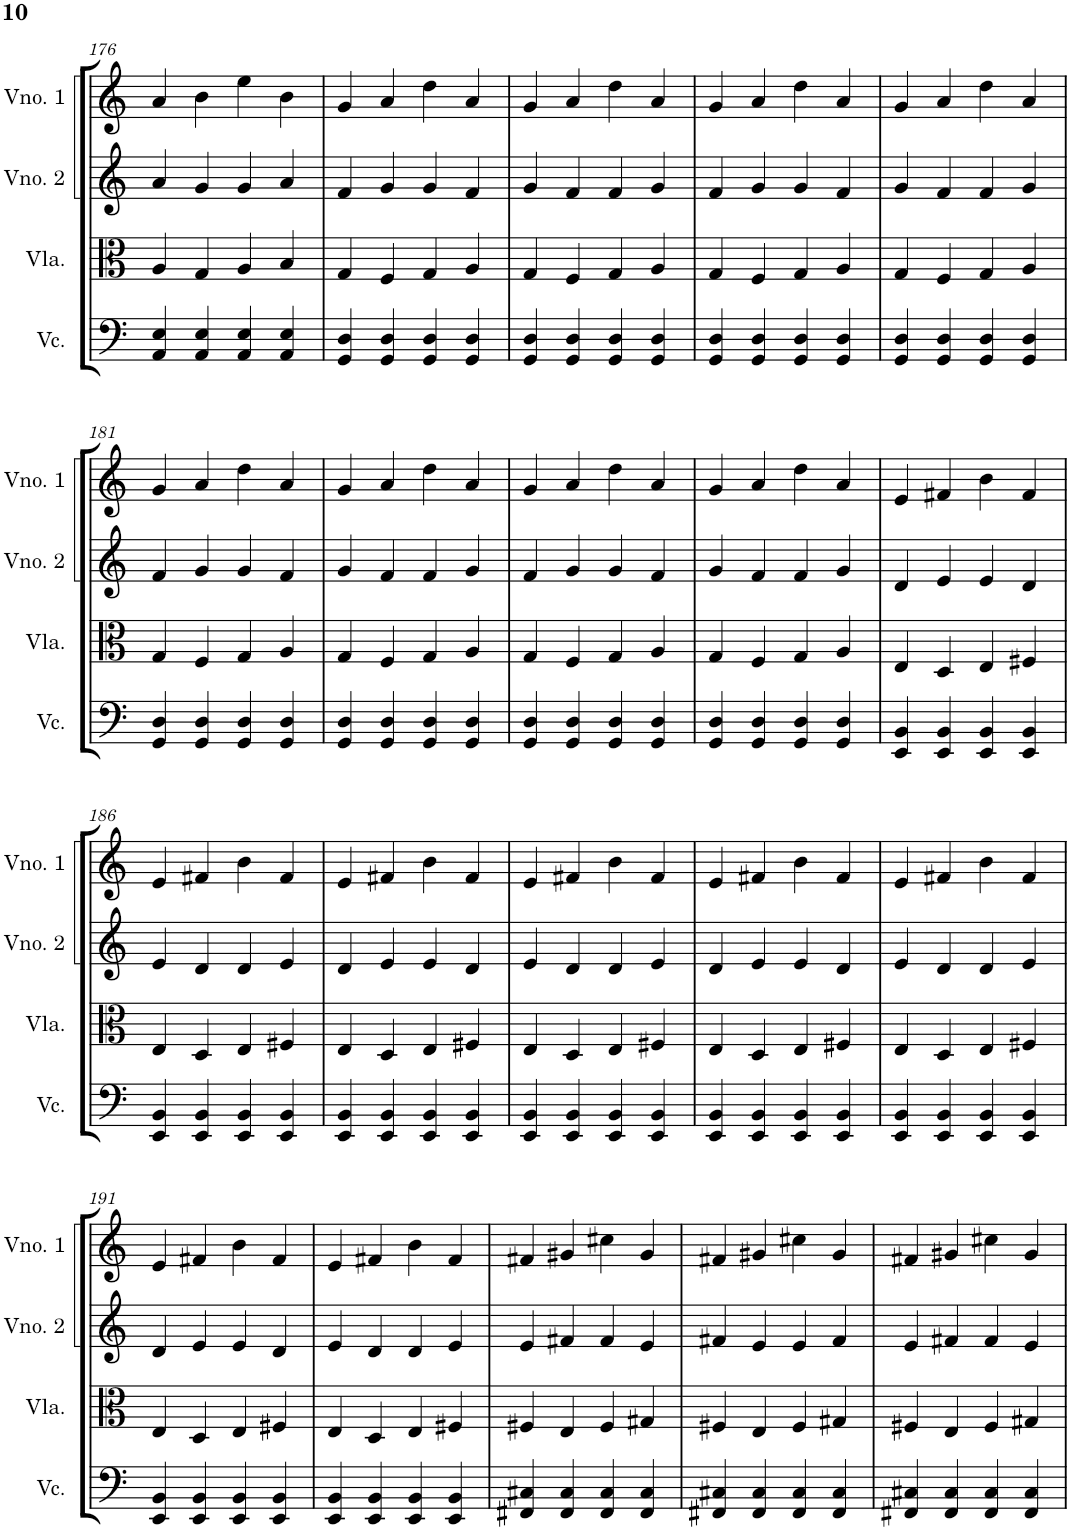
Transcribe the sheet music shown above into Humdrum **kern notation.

**kern	**kern	**kern	**kern
*part4	*part3	*part2	*part1
*staff4	*staff3	*staff2	*staff1
*I"Violoncelo	*I"Viola	*I"Violino 2	*I"Violino 1
*I'Vc.	*I'Vla.	*I'Vno. 2	*I'Vno. 1
!!LO:PB:g=z
*clefF4	*clefC3	*clefG2	*clefG2
*k[]	*k[]	*k[]	*k[]
*M4/4	*M4/4	*M4/4	*M4/4
=176	=176	=176	=176
4AA/ 4E/	4A/	4a/	4a/
4AA/ 4E/	4G/	4g/	4b\
4AA/ 4E/	4A/	4g/	4ee\
4AA/ 4E/	4B/	4a/	4b\
=177	=177	=177	=177
4GG/ 4D/	4G/	4f/	4g/
4GG/ 4D/	4F/	4g/	4a/
4GG/ 4D/	4G/	4g/	4dd\
4GG/ 4D/	4A/	4f/	4a/
=178	=178	=178	=178
4GG/ 4D/	4G/	4g/	4g/
4GG/ 4D/	4F/	4f/	4a/
4GG/ 4D/	4G/	4f/	4dd\
4GG/ 4D/	4A/	4g/	4a/
=179	=179	=179	=179
4GG/ 4D/	4G/	4f/	4g/
4GG/ 4D/	4F/	4g/	4a/
4GG/ 4D/	4G/	4g/	4dd\
4GG/ 4D/	4A/	4f/	4a/
=180	=180	=180	=180
4GG/ 4D/	4G/	4g/	4g/
4GG/ 4D/	4F/	4f/	4a/
4GG/ 4D/	4G/	4f/	4dd\
4GG/ 4D/	4A/	4g/	4a/
!!LO:LB:g=z
=181	=181	=181	=181
4GG/ 4D/	4G/	4f/	4g/
4GG/ 4D/	4F/	4g/	4a/
4GG/ 4D/	4G/	4g/	4dd\
4GG/ 4D/	4A/	4f/	4a/
=182	=182	=182	=182
4GG/ 4D/	4G/	4g/	4g/
4GG/ 4D/	4F/	4f/	4a/
4GG/ 4D/	4G/	4f/	4dd\
4GG/ 4D/	4A/	4g/	4a/
=183	=183	=183	=183
4GG/ 4D/	4G/	4f/	4g/
4GG/ 4D/	4F/	4g/	4a/
4GG/ 4D/	4G/	4g/	4dd\
4GG/ 4D/	4A/	4f/	4a/
=184	=184	=184	=184
4GG/ 4D/	4G/	4g/	4g/
4GG/ 4D/	4F/	4f/	4a/
4GG/ 4D/	4G/	4f/	4dd\
4GG/ 4D/	4A/	4g/	4a/
=185	=185	=185	=185
4EE/ 4BB/	4E/	4d/	4e/
4EE/ 4BB/	4D/	4e/	4f#X/
4EE/ 4BB/	4E/	4e/	4b\
4EE/ 4BB/	4F#X/	4d/	4f#/
!!LO:LB:g=z
=186	=186	=186	=186
4EE/ 4BB/	4E/	4e/	4e/
4EE/ 4BB/	4D/	4d/	4f#X/
4EE/ 4BB/	4E/	4d/	4b\
4EE/ 4BB/	4F#X/	4e/	4f#/
=187	=187	=187	=187
4EE/ 4BB/	4E/	4d/	4e/
4EE/ 4BB/	4D/	4e/	4f#X/
4EE/ 4BB/	4E/	4e/	4b\
4EE/ 4BB/	4F#X/	4d/	4f#/
=188	=188	=188	=188
4EE/ 4BB/	4E/	4e/	4e/
4EE/ 4BB/	4D/	4d/	4f#X/
4EE/ 4BB/	4E/	4d/	4b\
4EE/ 4BB/	4F#X/	4e/	4f#/
=189	=189	=189	=189
4EE/ 4BB/	4E/	4d/	4e/
4EE/ 4BB/	4D/	4e/	4f#X/
4EE/ 4BB/	4E/	4e/	4b\
4EE/ 4BB/	4F#X/	4d/	4f#/
=190	=190	=190	=190
4EE/ 4BB/	4E/	4e/	4e/
4EE/ 4BB/	4D/	4d/	4f#X/
4EE/ 4BB/	4E/	4d/	4b\
4EE/ 4BB/	4F#X/	4e/	4f#/
!!LO:LB:g=z
=191	=191	=191	=191
4EE/ 4BB/	4E/	4d/	4e/
4EE/ 4BB/	4D/	4e/	4f#X/
4EE/ 4BB/	4E/	4e/	4b\
4EE/ 4BB/	4F#X/	4d/	4f#/
=192	=192	=192	=192
4EE/ 4BB/	4E/	4e/	4e/
4EE/ 4BB/	4D/	4d/	4f#X/
4EE/ 4BB/	4E/	4d/	4b\
4EE/ 4BB/	4F#X/	4e/	4f#/
=193	=193	=193	=193
4FF#X/ 4C#X/	4F#X/	4e/	4f#X/
4FF#/ 4C#/	4E/	4f#X/	4g#X/
4FF#/ 4C#/	4F#/	4f#/	4cc#X\
4FF#/ 4C#/	4G#X/	4e/	4g#/
=194	=194	=194	=194
4FF#X/ 4C#X/	4F#X/	4f#X/	4f#X/
4FF#/ 4C#/	4E/	4e/	4g#X/
4FF#/ 4C#/	4F#/	4e/	4cc#X\
4FF#/ 4C#/	4G#X/	4f#/	4g#/
=195	=195	=195	=195
4FF#X/ 4C#X/	4F#X/	4e/	4f#X/
4FF#/ 4C#/	4E/	4f#X/	4g#X/
4FF#/ 4C#/	4F#/	4f#/	4cc#X\
4FF#/ 4C#/	4G#X/	4e/	4g#/
=	=	=	=
*-	*-	*-	*-
